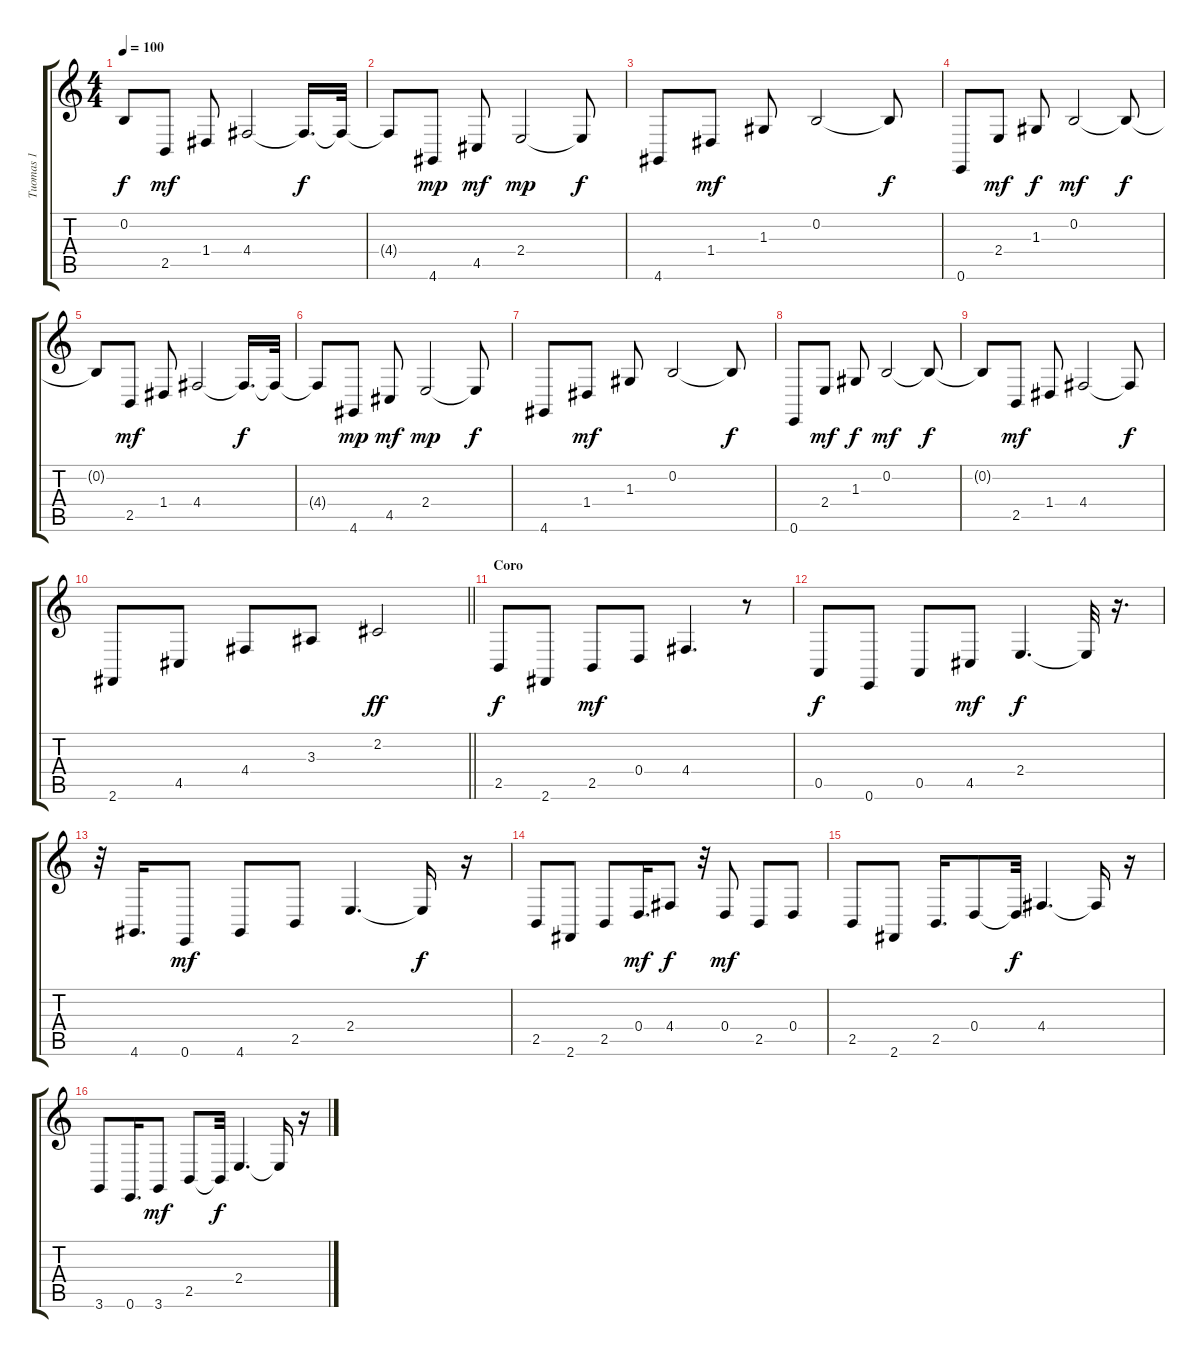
\track ("Tuomas 1" "Tuomas 1") {instrument acousticgrandpiano}
\staff {score tabs}
\tuning (E4 B3 G3 D3 A2 E2) {hide}
\ts (4 4)
\tempo 100
\clef g2
\ks c
0.2{t}.8{dy f} 2.5.8{dy mf} 1.4.8 4.4.2 4.4{t}.16{d dy f} 4.4{t}.32 |
4.4{t}.8 4.6.8{dy mp} 4.5.8{dy mf} 2.4.2{dy mp} 2.4{t}.8{dy f} |
4.6.8 1.4.8{dy mf} 1.3.8 0.2.2 0.2{t}.8{dy f} |
0.6.8 2.4.8{dy mf} 1.3.8{dy f} 0.2.2{dy mf} 0.2{t}.8{dy f} |
0.2{t}.8 2.5.8{dy mf} 1.4.8 4.4.2 4.4{t}.16{d dy f} 4.4{t}.32 |
4.4{t}.8 4.6.8{dy mp} 4.5.8{dy mf} 2.4.2{dy mp} 2.4{t}.8{dy f} |
4.6.8 1.4.8{dy mf} 1.3.8 0.2.2 0.2{t}.8{dy f} |
0.6.8 2.4.8{dy mf} 1.3.8{dy f} 0.2.2{dy mf} 0.2{t}.8{dy f} |
0.2{t}.8 2.5.8{dy mf} 1.4.8 4.4.2 4.4{t}.8{dy f} |
\barLineRight lightlight
2.6.8 4.5.8 4.4.8 3.3.8 2.2.2{dy ff} |
\section ("" "Coro")
2.5.8{dy f} 2.6.8 2.5.8{dy mf} 0.4.8 4.4.4{d} r.8 |
0.5.8{dy f} 0.6.8 0.5.8 4.5.8{dy mf} 2.4.4{d dy f} 2.4{t}.32 r.16{d} |
r.32 4.6.16{d} 0.6.8{dy mf} 4.6.8 2.5.8 2.4.4{d} 2.4{t}.16{dy f} r.16 |
2.5.8 2.6.8 2.5.8 0.4.16{d dy mf} 4.4.8{dy f} r.32 0.4.8{dy mf} 2.5.8 0.4.8 |
2.5.8 2.6.8 2.5.16{d} 0.4.8 0.4{t}.32{dy f} 4.4.4{d} 4.4{t}.16 r.16 |
3.6.8 0.6.16{d} 3.6.8{dy mf} 2.5.8 2.5{t}.32{dy f} 2.4.4{d} 2.4{t}.16 r.16
